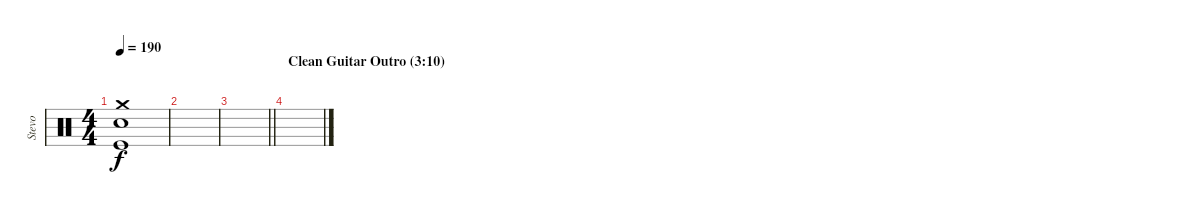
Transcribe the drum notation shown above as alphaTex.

\track ("Stevo" "Stevo") {instrument percussion}
\staff {score}
\articulation defaults
\ts (4 4)
\tempo 190
\clef neutral
\ks c
("Electric Snare (hit)" "Crash medium (hit)" "Kick (hit)").1{dy f} |
|
\barLineRight lightlight
|
\section ("" "Clean Guitar Outro (3:10)")
